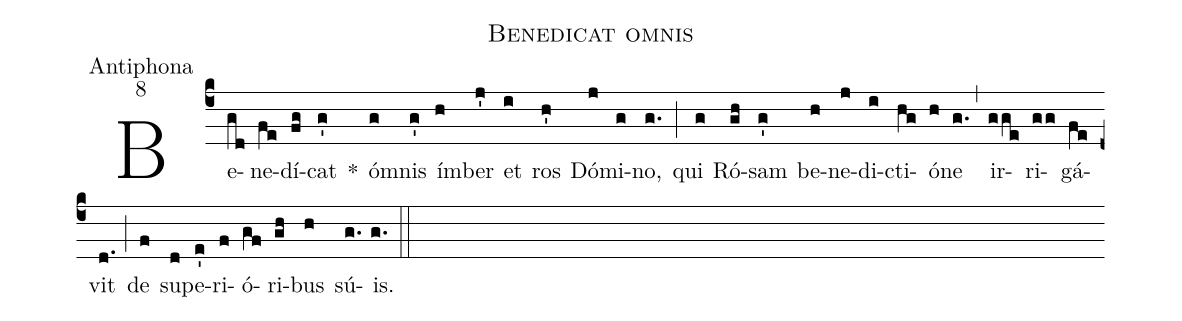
name:Benedicat omnis;
office-part:Antiphona;
mode:8;
%%
(c4) Be(gd)ne(fe)dí(fg)cat(g') *() óm(g)nis(g') ím(h)ber(j') et(i) ros(h') Dó(j)mi(g)no,(g.) (;) qui(g) Ró(gh)sam(g') be(h)ne(j)di(i)cti(hg)ó(h)ne(g.) (,) ir(gge)ri(gg)gá(fe)vit(d.) (;) de(f) su(d)pe(e')ri(f)ó(gf)ri(gh)bus(h) sú(g.)is.(g.) (::)
